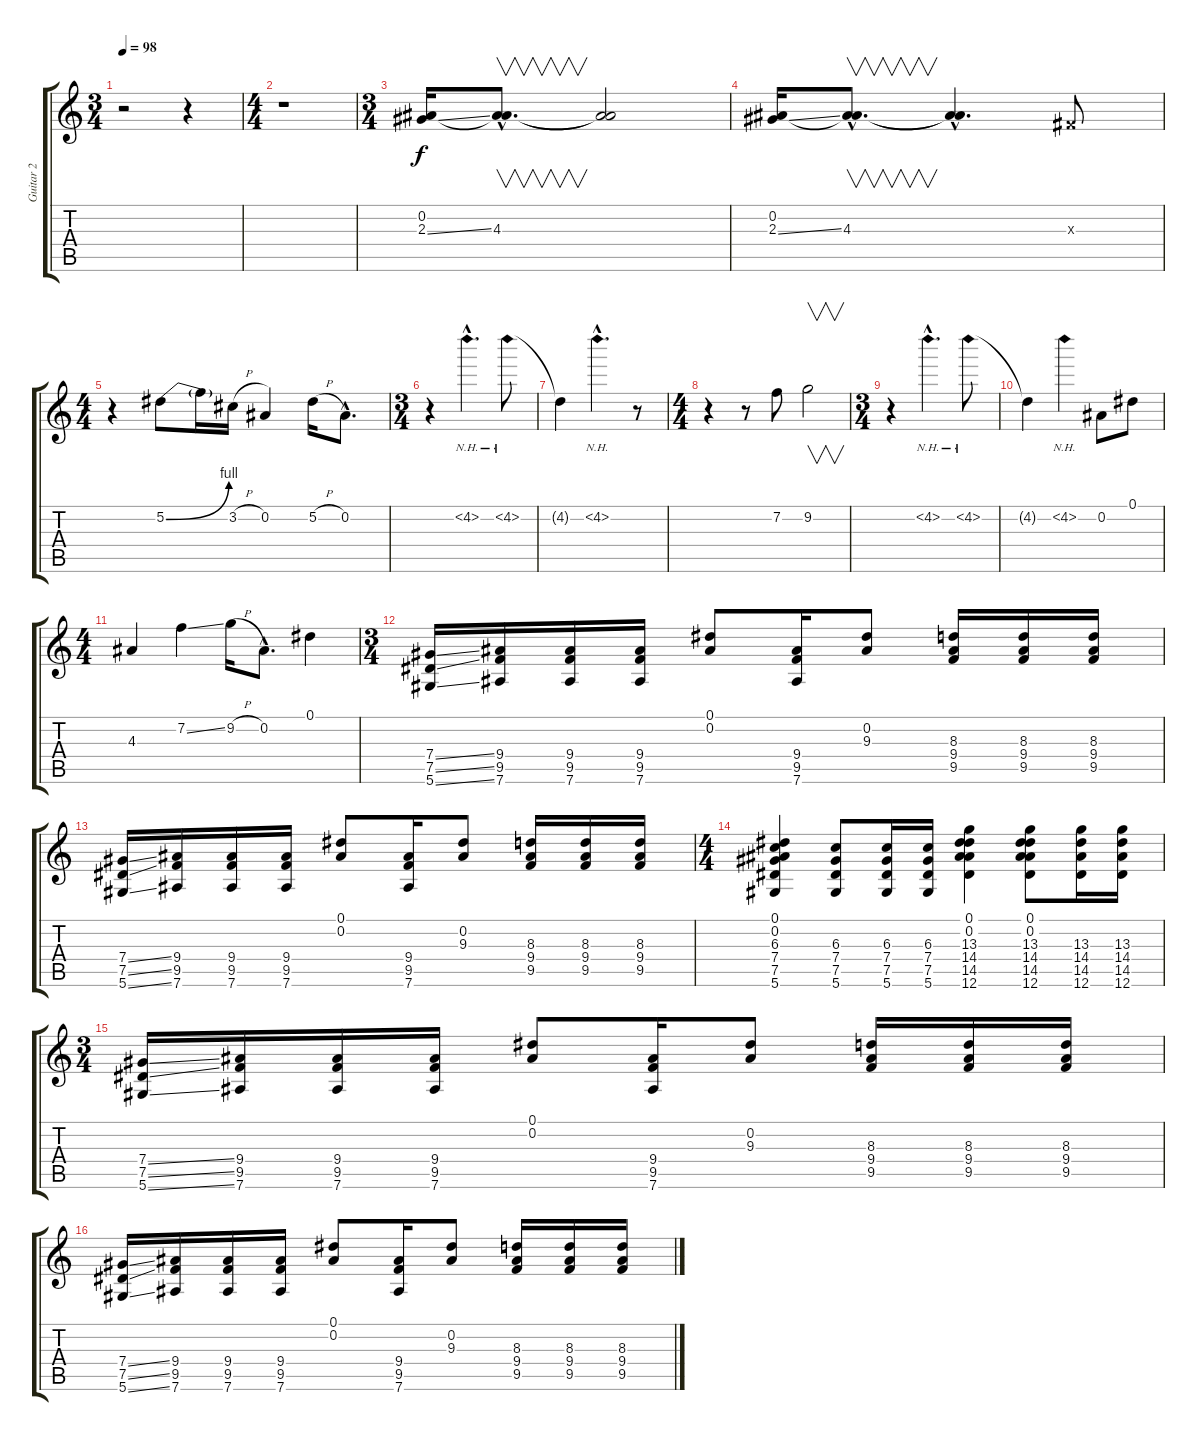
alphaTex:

\track ("Guitar 2" "Guitar 2") {instrument overdrivenguitar}
\staff {score tabs}
\tuning (Eb4 Bb3 Gb3 Db3 Ab2 Eb2) {hide}
\ts (3 4)
\tempo 98
\clef g2
\ks c
r.2{dy f} r.4 |
\ts (4 4)
r.1 |
\ts (3 4)
(0.2 2.3{ss}).16 (0.2{hac t} 4.3{hac}).8{v d} (0.2{t} 4.3{t}).2 |
(0.2 2.3{ss}).16 (0.2{hac t} 4.3{hac}).8{v d} (0.2{hac t} 4.3{hac t}).4{d} 0.3{x}.8 |
\ts (4 4)
r.4 5.2{be (bend 0 0 60 4)}.8 5.2{t}.16 3.2{h}.16 0.2.4 5.2{h}.16 0.2{hac}.8{d} |
\ts (3 4)
r.4 4.2{nh hac}.4{d} 4.2{nh}.8 |
4.2{t}.4 4.2{nh hac}.4{d} r.8 |
\ts (4 4)
r.4 r.8 7.2.8 9.2.2{v} |
\ts (3 4)
r.4 4.2{nh hac}.4{d} 4.2{nh}.8 |
4.2{t}.4 4.2{nh}.4 0.2.8 0.1.8 |
\ts (4 4)
4.3.4 7.2{ss}.4 9.2{h}.16 0.2{hac}.8{d} 0.1.4 |
\ts (3 4)
(7.4{ss} 7.5{ss} 5.6{ss}).16 (9.4 9.5 7.6).16 (9.4 9.5 7.6).16 (9.4 9.5 7.6).16 (0.1 0.2).8 (9.4 9.5 7.6).16 (0.2 9.3).8 (8.3 9.4 9.5).16 (8.3 9.4 9.5).16 (8.3 9.4 9.5).16 |
(7.4{ss} 7.5{ss} 5.6{ss}).16 (9.4 9.5 7.6).16 (9.4 9.5 7.6).16 (9.4 9.5 7.6).16 (0.1 0.2).8 (9.4 9.5 7.6).16 (0.2 9.3).8 (8.3 9.4 9.5).16 (8.3 9.4 9.5).16 (8.3 9.4 9.5).16 |
\ts (4 4)
(0.1 0.2 6.3 7.4 7.5 5.6).4 (6.3 7.4 7.5 5.6).8 (6.3 7.4 7.5 5.6).16 (6.3 7.4 7.5 5.6).16 (0.1 0.2 13.3 14.4 14.5 12.6).4 (0.1 0.2 13.3 14.4 14.5 12.6).8 (13.3 14.4 14.5 12.6).16 (13.3 14.4 14.5 12.6).16 |
\ts (3 4)
(7.4{ss} 7.5{ss} 5.6{ss}).16 (9.4 9.5 7.6).16 (9.4 9.5 7.6).16 (9.4 9.5 7.6).16 (0.1 0.2).8 (9.4 9.5 7.6).16 (0.2 9.3).8 (8.3 9.4 9.5).16 (8.3 9.4 9.5).16 (8.3 9.4 9.5).16 |
(7.4{ss} 7.5{ss} 5.6{ss}).16 (9.4 9.5 7.6).16 (9.4 9.5 7.6).16 (9.4 9.5 7.6).16 (0.1 0.2).8 (9.4 9.5 7.6).16 (0.2 9.3).8 (8.3 9.4 9.5).16 (8.3 9.4 9.5).16 (8.3 9.4 9.5).16
